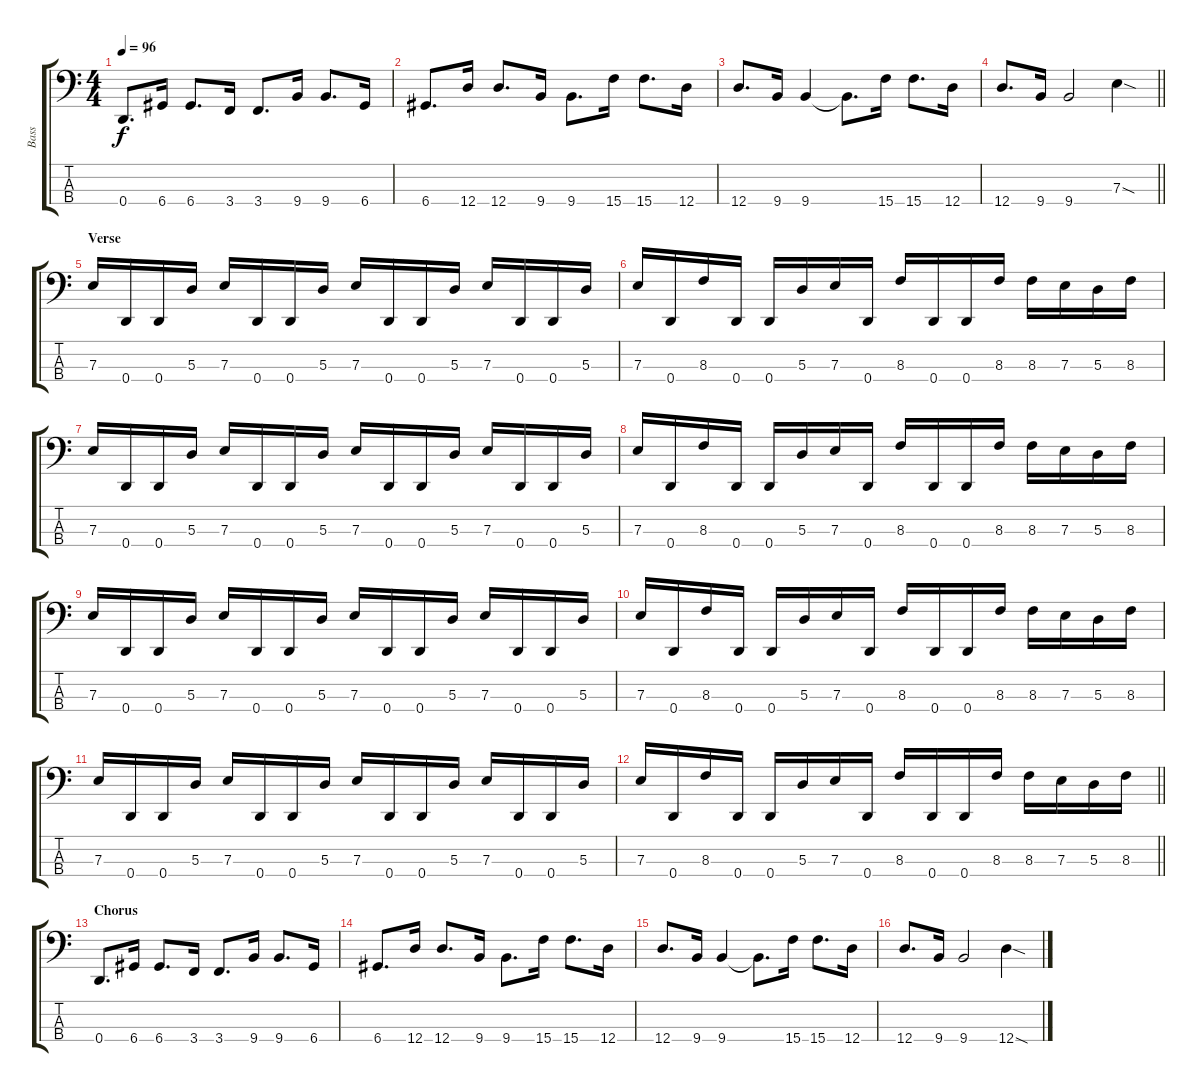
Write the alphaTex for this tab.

\track ("Bass" "Bass") {instrument electricbassfinger}
\staff {score tabs}
\tuning (G2 D2 A1 D1) {hide}
\ts (4 4)
\tempo 96
\clef f4
\ks c
0.4.8{d dy f} 6.4.16 6.4.8{d} 3.4.16 3.4.8{d} 9.4.16 9.4.8{d} 6.4.16 |
6.4.8{d} 12.4.16 12.4.8{d} 9.4.16 9.4.8{d} 15.4.16 15.4.8{d} 12.4.16 |
12.4.8{d} 9.4.16 9.4.4 9.4{t}.8{d} 15.4.16 15.4.8{d} 12.4.16 |
\barLineRight lightlight
12.4.8{d} 9.4.16 9.4.2 7.3{sod}.4 |
\section ("" "Verse")
7.3.16 0.4.16 0.4.16 5.3.16 7.3.16 0.4.16 0.4.16 5.3.16 7.3.16 0.4.16 0.4.16 5.3.16 7.3.16 0.4.16 0.4.16 5.3.16 |
7.3.16 0.4.16 8.3.16 0.4.16 0.4.16 5.3.16 7.3.16 0.4.16 8.3.16 0.4.16 0.4.16 8.3.16 8.3.16 7.3.16 5.3.16 8.3.16 |
7.3.16 0.4.16 0.4.16 5.3.16 7.3.16 0.4.16 0.4.16 5.3.16 7.3.16 0.4.16 0.4.16 5.3.16 7.3.16 0.4.16 0.4.16 5.3.16 |
7.3.16 0.4.16 8.3.16 0.4.16 0.4.16 5.3.16 7.3.16 0.4.16 8.3.16 0.4.16 0.4.16 8.3.16 8.3.16 7.3.16 5.3.16 8.3.16 |
7.3.16 0.4.16 0.4.16 5.3.16 7.3.16 0.4.16 0.4.16 5.3.16 7.3.16 0.4.16 0.4.16 5.3.16 7.3.16 0.4.16 0.4.16 5.3.16 |
7.3.16 0.4.16 8.3.16 0.4.16 0.4.16 5.3.16 7.3.16 0.4.16 8.3.16 0.4.16 0.4.16 8.3.16 8.3.16 7.3.16 5.3.16 8.3.16 |
7.3.16 0.4.16 0.4.16 5.3.16 7.3.16 0.4.16 0.4.16 5.3.16 7.3.16 0.4.16 0.4.16 5.3.16 7.3.16 0.4.16 0.4.16 5.3.16 |
\barLineRight lightlight
7.3.16 0.4.16 8.3.16 0.4.16 0.4.16 5.3.16 7.3.16 0.4.16 8.3.16 0.4.16 0.4.16 8.3.16 8.3.16 7.3.16 5.3.16 8.3.16 |
\section ("" "Chorus")
0.4.8{d} 6.4.16 6.4.8{d} 3.4.16 3.4.8{d} 9.4.16 9.4.8{d} 6.4.16 |
6.4.8{d} 12.4.16 12.4.8{d} 9.4.16 9.4.8{d} 15.4.16 15.4.8{d} 12.4.16 |
12.4.8{d} 9.4.16 9.4.4 9.4{t}.8{d} 15.4.16 15.4.8{d} 12.4.16 |
12.4.8{d} 9.4.16 9.4.2 12.4{sod}.4
